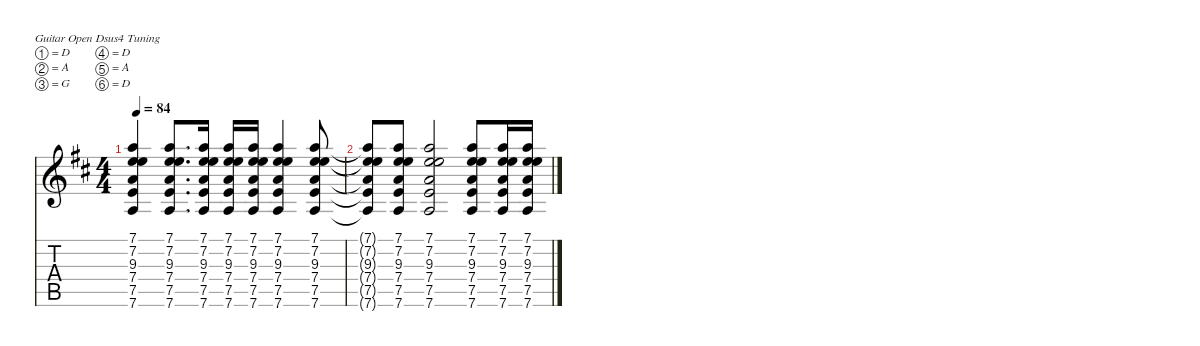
\hideDynamics
\bracketExtendMode nobrackets
\singleTrackTrackNamePolicy hidden
\multiTrackTrackNamePolicy hidden
\otherSystemsTrackNameOrientation horizontal
\track ("Electric Guitar" "E-Gt") {mute instrument distortionguitar}
\staff {score tabs}
\tuning (D4 A3 G3 D3 A2 D2)
\ts (4 4)
\tempo 84
\clef g2
\scale
0.333333
\ks d
(7.1{acc forcenatural} 7.2{acc forcenatural} 9.3{acc forcenatural} 7.4{acc forcenatural} 7.5{acc forcenatural} 7.6{acc forcenatural}).4{dy f} (7.1{acc forcenatural} 7.2{acc forcenatural} 9.3{acc forcenatural} 7.4{acc forcenatural} 7.5{acc forcenatural} 7.6{acc forcenatural}).8{d} (7.1{acc forcenatural} 7.2{acc forcenatural} 9.3{acc forcenatural} 7.4{acc forcenatural} 7.5{acc forcenatural} 7.6{acc forcenatural}).16 (7.1{acc forcenatural} 7.2{acc forcenatural} 9.3{acc forcenatural} 7.4{acc forcenatural} 7.5{acc forcenatural} 7.6{acc forcenatural}).16 (7.1{acc forcenatural} 7.2{acc forcenatural} 9.3{acc forcenatural} 7.4{acc forcenatural} 7.5{acc forcenatural} 7.6{acc forcenatural}).16 (7.1{acc forcenatural} 7.2{acc forcenatural} 9.3{acc forcenatural} 7.4{acc forcenatural} 7.5{acc forcenatural} 7.6{acc forcenatural}).4 (7.1{acc forcenatural} 7.2{acc forcenatural} 9.3{acc forcenatural} 7.4{acc forcenatural} 7.5{acc forcenatural} 7.6{acc forcenatural}).8 |
(7.1{t acc forcenatural} 7.2{t acc forcenatural} 9.3{t acc forcenatural} 7.4{t acc forcenatural} 7.5{t acc forcenatural} 7.6{t acc forcenatural}).8 (7.1{acc forcenatural} 7.2{acc forcenatural} 9.3{acc forcenatural} 7.4{acc forcenatural} 7.5{acc forcenatural} 7.6{acc forcenatural}).8 (7.1{acc forcenatural} 7.2{acc forcenatural} 9.3{acc forcenatural} 7.4{acc forcenatural} 7.5{acc forcenatural} 7.6{acc forcenatural}).2 (7.1{acc forcenatural} 7.2{acc forcenatural} 9.3{acc forcenatural} 7.4{acc forcenatural} 7.5{acc forcenatural} 7.6{acc forcenatural}).8 (7.1{acc forcenatural} 7.2{acc forcenatural} 9.3{acc forcenatural} 7.4{acc forcenatural} 7.5{acc forcenatural} 7.6{acc forcenatural}).16 (7.1{acc forcenatural} 7.2{acc forcenatural} 9.3{acc forcenatural} 7.4{acc forcenatural} 7.5{acc forcenatural} 7.6{acc forcenatural}).16
